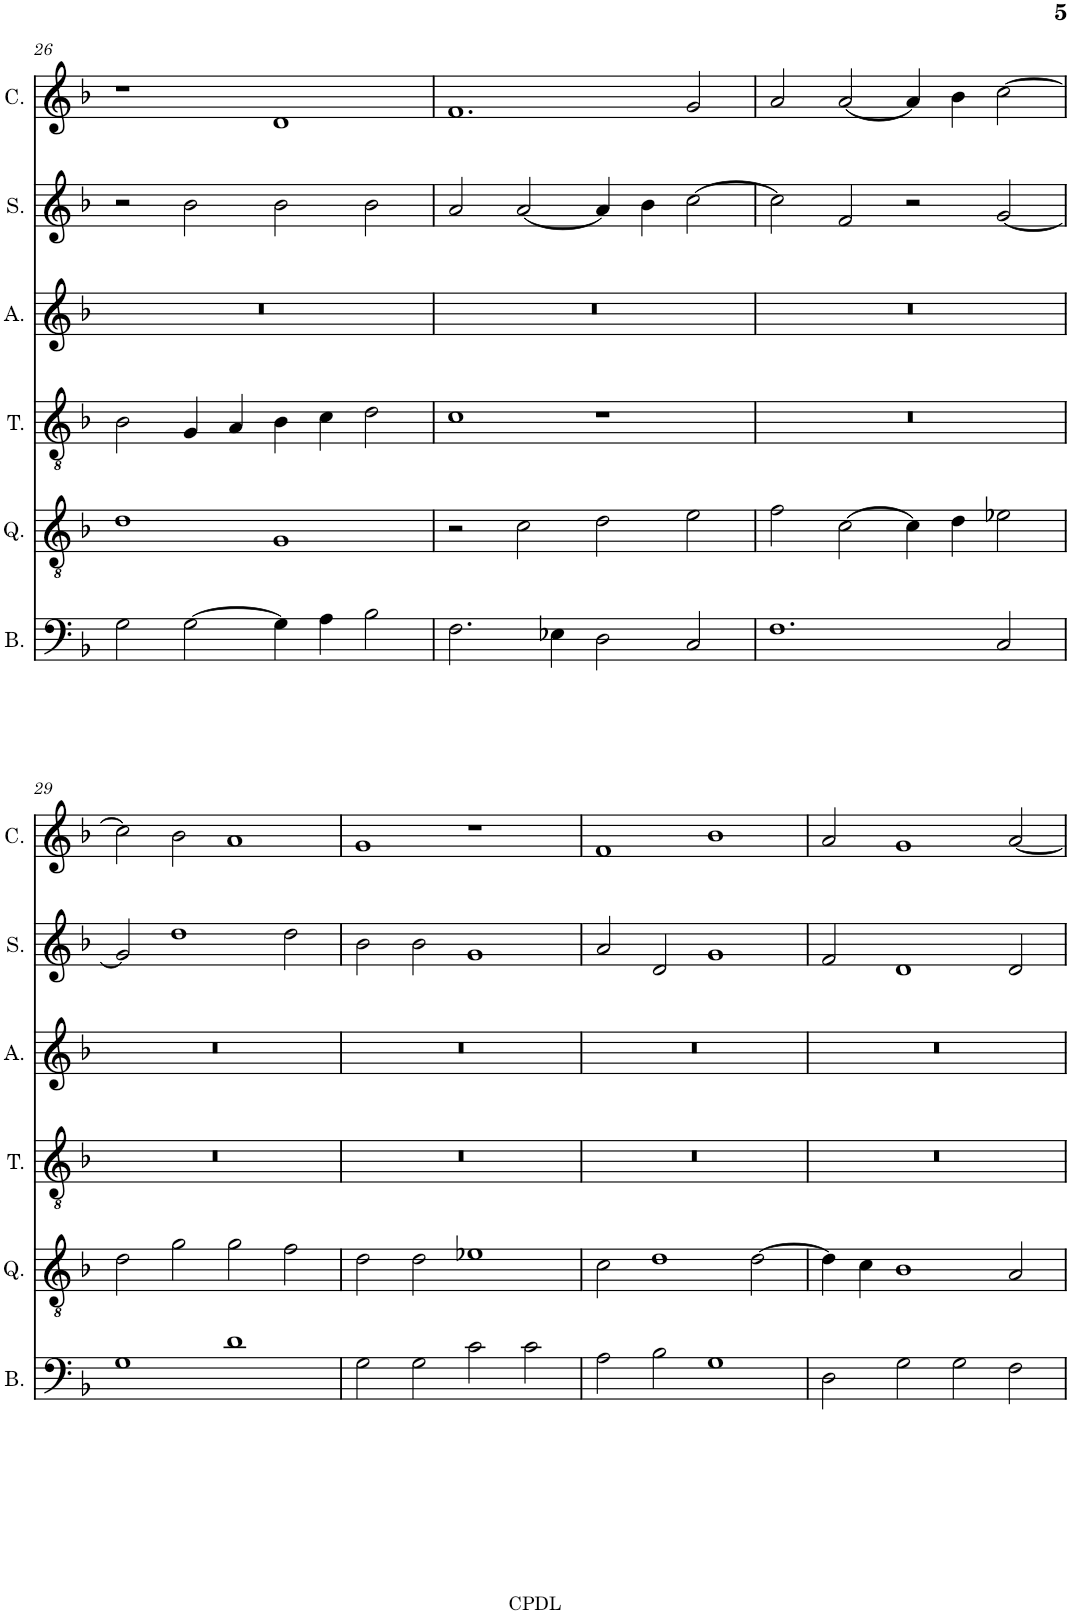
**kern	**kern	**kern	**kern	**kern	**kern
*part6	*part5	*part4	*part3	*part2	*part1
*staff6	*staff5	*staff4	*staff3	*staff2	*staff1
*I"Bassus	*I"Quintus	*I"Tenor	*I"Altus	*I"Sextus	*I"Cantus
*I'B.	*I'Q.	*I'T.	*I'A.	*I'S.	*I'C.
!!LO:PB:g=z
*clefF4	*clefGv2	*clefGv2	*clefG2	*clefG2	*clefG2
*k[b-]	*k[b-]	*k[b-]	*k[b-]	*k[b-]	*k[b-]
*F:	*F:	*F:	*F:	*F:	*F:
*M4/2	*M4/2	*M4/2	*M4/2	*M4/2	*M4/2
=26	=26	=26	=26	=26	=26
2G\	1d	2B-\	0r	2r	1r
[2G\	.	4G/	.	2b-\	.
.	.	4A/	.	.	.
4G\]	1G	4B-\	.	2b-\	1d
4A\	.	4c\	.	.	.
2B-\	.	2d\	.	2b-\	.
=27	=27	=27	=27	=27	=27
2.F\	2r	1c	0r	2a/	1.f
.	2c\	.	.	[2a/	.
4E-X\	.	.	.	.	.
2D\	2d\	1r	.	4a/]	.
.	.	.	.	4b-\	.
2C/	2e\	.	.	[2cc\	2g/
=28	=28	=28	=28	=28	=28
1.F	2f\	0r	0r	2cc\]	2a/
.	[2c\	.	.	2f/	[2a/
.	4c\]	.	.	2r	4a/]
.	4d\	.	.	.	4b-\
2C/	2e-X\	.	.	[2g/	[2cc\
!!LO:LB:g=z
=29	=29	=29	=29	=29	=29
1G	2d\	0r	0r	2g/]	2cc\]
.	2g\	.	.	1dd	2b-\
1d	2g\	.	.	.	1a
.	2f\	.	.	2dd\	.
=30	=30	=30	=30	=30	=30
2G\	2d\	0r	0r	2b-\	1g
2G\	2d\	.	.	2b-\	.
2c\	1e-X	.	.	1g	1r
2c\	.	.	.	.	.
=31	=31	=31	=31	=31	=31
2A\	2c\	0r	0r	2a/	1f
2B-\	1d	.	.	2d/	.
1G	.	.	.	1g	1b-
.	[2d\	.	.	.	.
=32	=32	=32	=32	=32	=32
2D\	4d\]	0r	0r	2f/	2a/
.	4c\	.	.	.	.
2G\	1B-	.	.	1d	1g
2G\	.	.	.	.	.
2F\	2A/	.	.	2d/	[2a/
=	=	=	=	=	=
*-	*-	*-	*-	*-	*-
